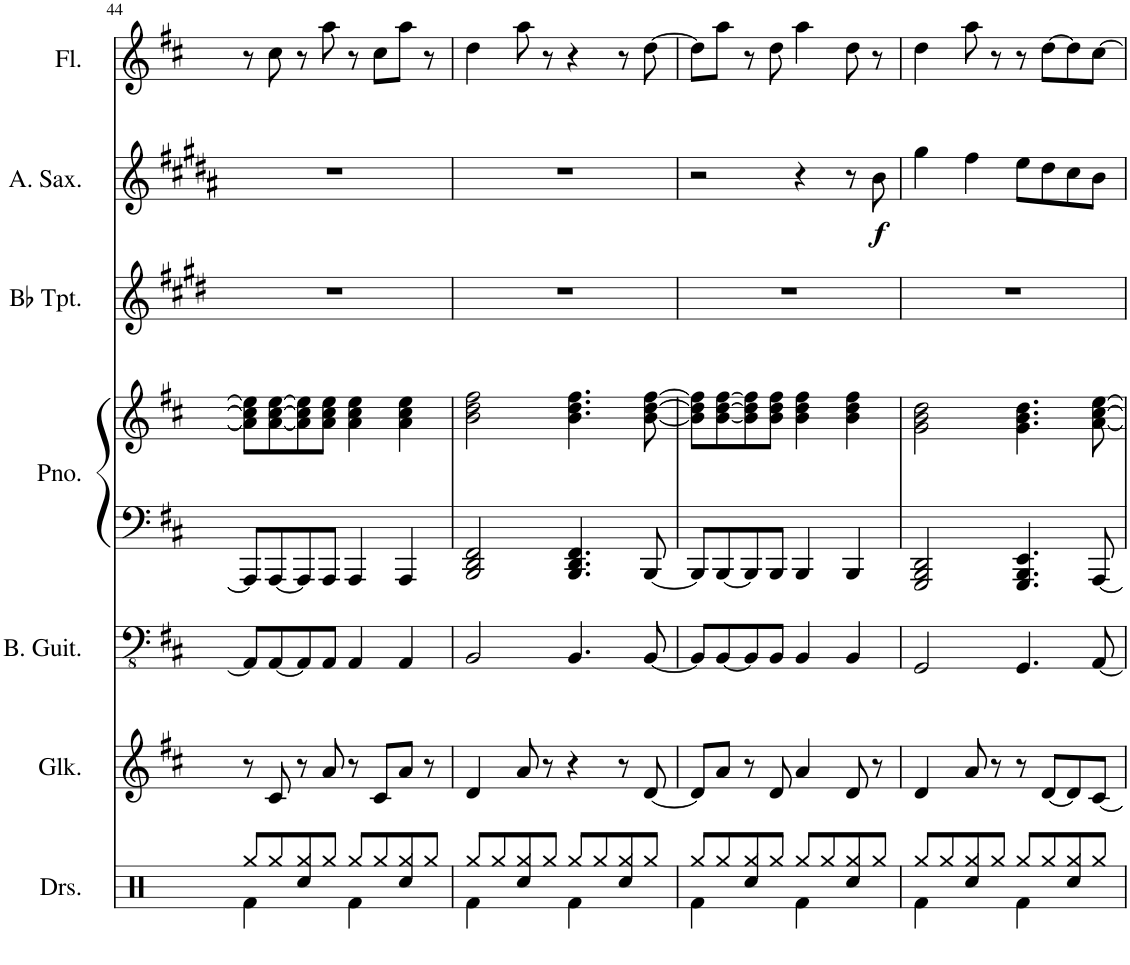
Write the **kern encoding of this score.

**kern	**kern	**kern	**kern	**kern	**kern	**kern	**dynam	**kern
*part7	*part6	*part5	*part4	*part4	*part3	*part2	*part2	*part1
*staff8	*staff7	*staff6	*staff5	*staff4	*staff3	*staff2	*staff2	*staff1
*I"Drumset	*I"Glockenspiel	*I"Bass Guitar	*I"Piano	*	*I"Bb Trumpet	*I"Alto Saxophone	*	*I"Flute
*I'Drs.	*I'Glk.	*I'B. Guit.	*I'Pno.	*	*I'Bb Tpt.	*I'A. Sax.	*	*I'Fl.
!!LO:PB:g=z
*clefX	*clefG2	*clefFv4	*clefF4	*clefG2	*clefG2	*clefG2	*	*clefG2
*	*Trd-14c-24	*	*	*	*Trd1c2	*Trd5c9	*	*
*k[]	*k[f#c#]	*k[f#c#]	*k[f#c#]	*k[f#c#]	*k[f#c#g#d#]	*k[f#c#g#d#a#]	*	*k[f#c#]
*M4/4	*M4/4	*M4/4	*M4/4	*M4/4	*M4/4	*M4/4	*	*M4/4
=44	=44	=44	=44	=44	=44	=44	=44	=44
*^	*	*	*	*	*	*	*	*
4Rf\	8Rgg/L	8r	8AAA/L]	8AAA/L]	8a\] 8cc#\] 8ee\]L	1r	1r	.	8r
.	8Rgg/	8c#/	[8AAA/	[8AAA/	[8a\ [8cc#\ [8ee\	.	.	.	8cc#\
4Rcc/	8Rgg/	8r	8AAA/]	8AAA/]	8a\] 8cc#\] 8ee\]	.	.	.	8r
.	8Rgg/J	8a/	8AAA/J	8AAA/J	8a\ 8cc#\ 8ee\J	.	.	.	8aa\
4Rf\	8Rgg/L	8r	4AAA/	4AAA/	4a\ 4cc#\ 4ee\	.	.	.	8r
.	8Rgg/	8c#/L	.	.	.	.	.	.	8cc#\L
4Rcc/	8Rgg/	8a/J	4AAA/	4AAA/	4a\ 4cc#\ 4ee\	.	.	.	8aa\J
.	8Rgg/J	8r	.	.	.	.	.	.	8r
=45	=45	=45	=45	=45	=45	=45	=45	=45	=45
4Rf\	8Rgg/L	4d/	2BBB/	2BBB/ 2DD/ 2FF#/	2b\ 2dd\ 2ff#\	1r	1r	.	4dd\
.	8Rgg/	.	.	.	.	.	.	.	.
4Rcc/	8Rgg/	8a/	.	.	.	.	.	.	8aa\
.	8Rgg/J	8r	.	.	.	.	.	.	8r
4Rf\	8Rgg/L	4r	4.BBB/	4.BBB/ 4.DD/ 4.FF#/	4.b\ 4.dd\ 4.ff#\	.	.	.	4r
.	8Rgg/	.	.	.	.	.	.	.	.
4Rcc/	8Rgg/	8r	.	.	.	.	.	.	8r
.	8Rgg/J	[8d/	[8BBB/	[8BBB/	[8b\ [8dd\ [8ff#\	.	.	.	[8dd\
=46	=46	=46	=46	=46	=46	=46	=46	=46	=46
4Rf\	8Rgg/L	8d/L]	8BBB/L]	8BBB/L]	8b\] 8dd\] 8ff#\]L	1r	2r	.	8dd\L]
.	8Rgg/	8a/J	[8BBB/	[8BBB/	[8b\ [8dd\ [8ff#\	.	.	.	8aa\J
4Rcc/	8Rgg/	8r	8BBB/]	8BBB/]	8b\] 8dd\] 8ff#\]	.	.	.	8r
.	8Rgg/J	8d/	8BBB/J	8BBB/J	8b\ 8dd\ 8ff#\J	.	.	.	8dd\
4Rf\	8Rgg/L	4a/	4BBB/	4BBB/	4b\ 4dd\ 4ff#\	.	4r	.	4aa\
.	8Rgg/	.	.	.	.	.	.	.	.
4Rcc/	8Rgg/	8d/	4BBB/	4BBB/	4b\ 4dd\ 4ff#\	.	8r	.	8dd\
!	!	!	!	!	!	!	!	!LO:DY:b	!
.	8Rgg/J	8r	.	.	.	.	8b\	f	8r
=47	=47	=47	=47	=47	=47	=47	=47	=47	=47
4Rf\	8Rgg/L	4d/	2GGG/	2GGG/ 2BBB/ 2DD/	2g\ 2b\ 2dd\	1r	4gg#\	.	4dd\
.	8Rgg/	.	.	.	.	.	.	.	.
4Rcc/	8Rgg/	8a/	.	.	.	.	4ff#\	.	8aa\
.	8Rgg/J	8r	.	.	.	.	.	.	8r
4Rf\	8Rgg/L	8r	4.GGG/	4.GGG/ 4.BBB/ 4.EE/	4.g\ 4.b\ 4.dd\	.	8ee\L	.	8r
.	8Rgg/	[8d/L	.	.	.	.	8dd#\	.	[8dd\L
4Rcc/	8Rgg/	8d/]	.	.	.	.	8cc#\	.	8dd\]
.	8Rgg/J	[8c#/J	[8AAA/	[8AAA/	[8a\ [8cc#\ [8ee\	.	8b\J	.	[8cc#\J
*v	*v	*	*	*	*	*	*	*	*
=	=	=	=	=	=	=	=	=
*-	*-	*-	*-	*-	*-	*-	*-	*-
